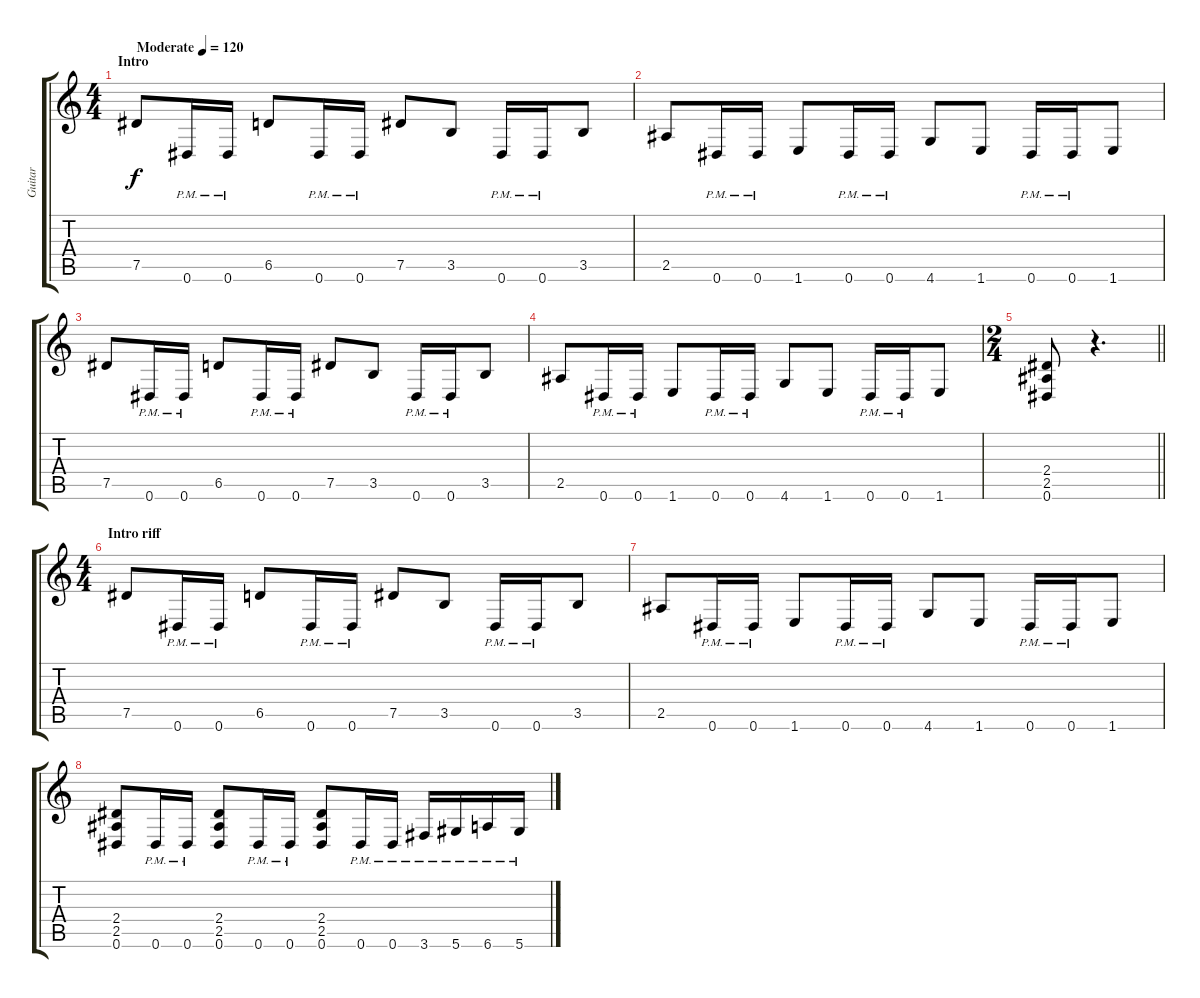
\track ("Guitar" "Guitar") {instrument distortionguitar}
\staff {score tabs}
\tuning (Eb4 Bb3 Gb3 Db3 Ab2 Eb2) {hide}
\ts (4 4)
\section ("" "Intro")
\tempo (120 "Moderate")
\clef g2
\ks c
7.5.8{dy f instrument distortionguitar} 0.6{pm}.16 0.6{pm}.16 6.5.8 0.6{pm}.16 0.6{pm}.16 7.5.8 3.5.8 0.6{pm}.16 0.6{pm}.16 3.5.8 |
2.5.8 0.6{pm}.16 0.6{pm}.16 1.6.8 0.6{pm}.16 0.6{pm}.16 4.6.8 1.6.8 0.6{pm}.16 0.6{pm}.16 1.6.8 |
7.5.8 0.6{pm}.16 0.6{pm}.16 6.5.8 0.6{pm}.16 0.6{pm}.16 7.5.8 3.5.8 0.6{pm}.16 0.6{pm}.16 3.5.8 |
2.5.8 0.6{pm}.16 0.6{pm}.16 1.6.8 0.6{pm}.16 0.6{pm}.16 4.6.8 1.6.8 0.6{pm}.16 0.6{pm}.16 1.6.8 |
\ts (2 4)
\barLineRight lightlight
(2.4 2.5 0.6).8 r.4{d} |
\ts (4 4)
\section ("" "Intro riff")
7.5.8 0.6{pm}.16 0.6{pm}.16 6.5.8 0.6{pm}.16 0.6{pm}.16 7.5.8 3.5.8 0.6{pm}.16 0.6{pm}.16 3.5.8 |
2.5.8 0.6{pm}.16 0.6{pm}.16 1.6.8 0.6{pm}.16 0.6{pm}.16 4.6.8 1.6.8 0.6{pm}.16 0.6{pm}.16 1.6.8 |
(2.4 2.5 0.6).8 0.6{pm}.16 0.6{pm}.16 (2.4 2.5 0.6).8 0.6{pm}.16 0.6{pm}.16 (2.4 2.5 0.6).8 0.6{pm}.16 0.6{pm}.16 3.6{pm}.16 5.6{pm}.16 6.6{pm}.16 5.6{pm}.16
